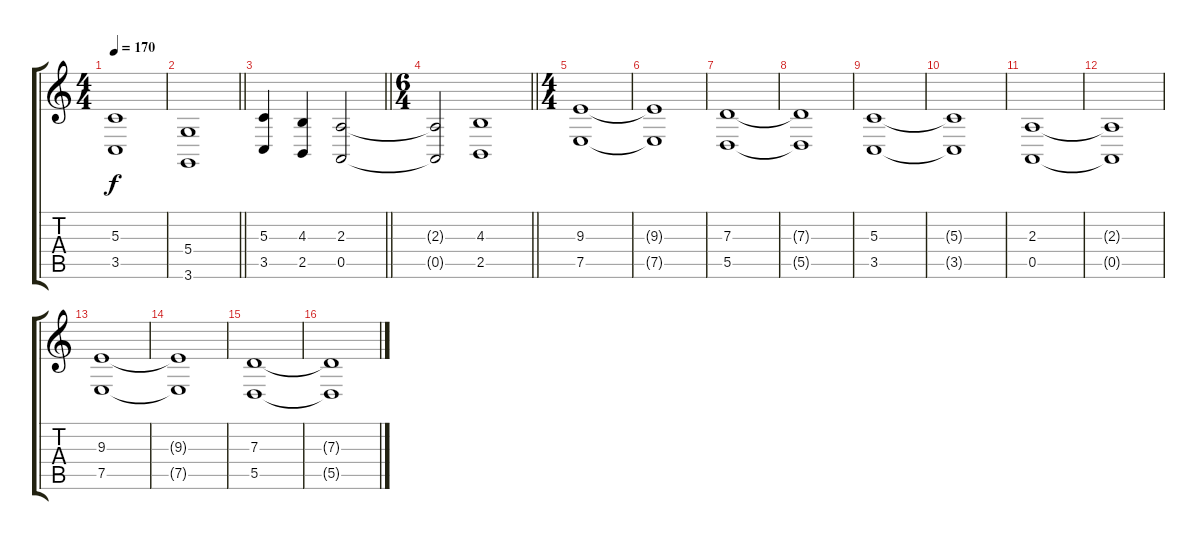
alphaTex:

\track "" {instrument stringensemble1}
\staff {score tabs}
\tuning (E4 B3 G3 D3 A2 E2) {hide}
\ts (4 4)
\tempo 170
\clef g2
\ks c
(5.3 3.5).1{dy f} |
\barLineRight lightlight
(5.4 3.6).1 |
\barLineRight lightlight
(5.3 3.5).4 (4.3 2.5).4 (2.3 0.5).2 |
\ts (6 4)
\barLineRight lightlight
(2.3{t} 0.5{t}).2 (4.3 2.5).1 |
\ts (4 4)
\section ("" "")
(9.3 7.5).1{volume 11} |
(9.3{t} 7.5{t}).1 |
(7.3 5.5).1 |
(7.3{t} 5.5{t}).1 |
(5.3 3.5).1 |
(5.3{t} 3.5{t}).1 |
(2.3 0.5).1 |
(2.3{t} 0.5{t}).1 |
(9.3 7.5).1 |
(9.3{t} 7.5{t}).1 |
(7.3 5.5).1 |
(7.3{t} 5.5{t}).1
